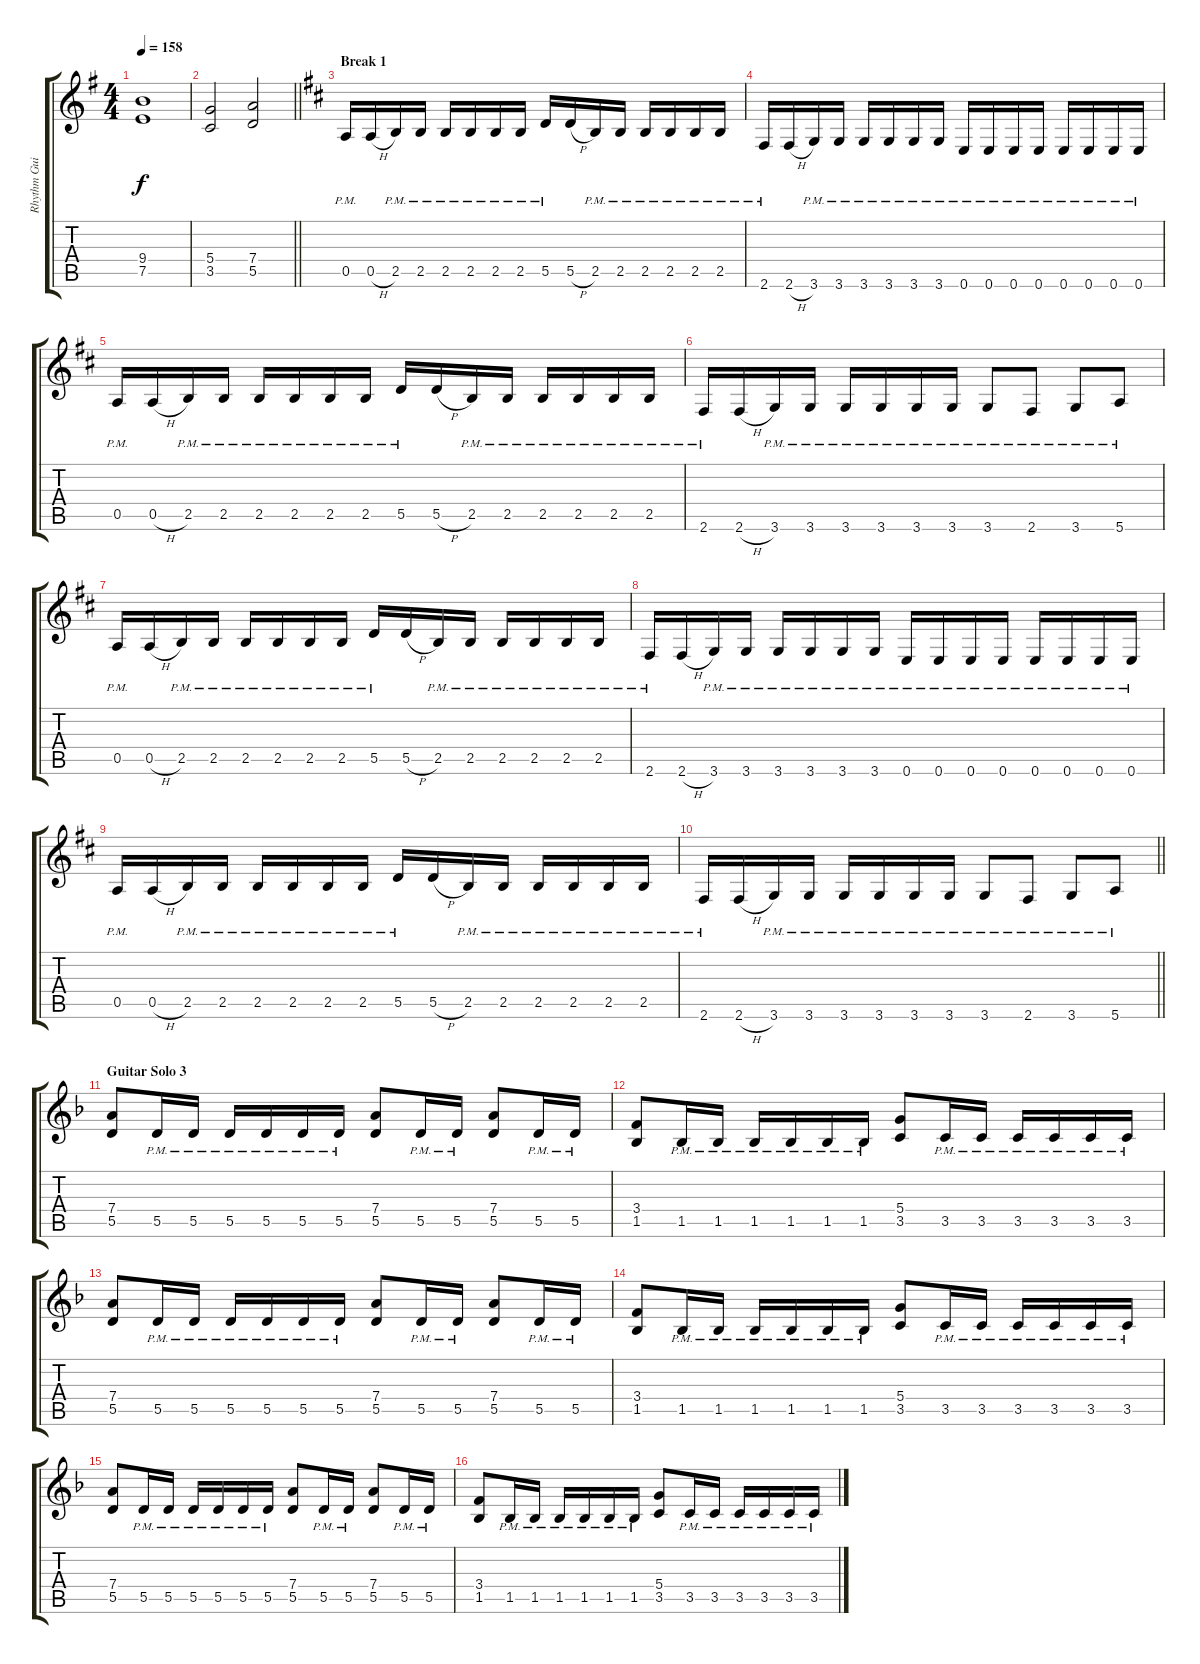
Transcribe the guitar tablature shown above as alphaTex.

\track ("Rhythm Guitar 2: Peter \"Peppe\" Johansson" "Rhythm Gui") {instrument distortionguitar}
\staff {score tabs}
\tuning (E4 B3 G3 D3 A2 E2) {hide}
\ts (4 4)
\tempo 158
\clef g2
\ks eminor
(9.4 7.5).1{dy f} |
\barLineRight lightlight
(5.4 3.5).2 (7.4 5.5).2 |
\section ("" "Break 1")
\ks bminor
0.5{pm}.16 0.5{h}.16 2.5{pm}.16 2.5{pm}.16 2.5{pm}.16 2.5{pm}.16 2.5{pm}.16 2.5{pm}.16 5.5{pm}.16 5.5{h}.16 2.5{pm}.16 2.5{pm}.16 2.5{pm}.16 2.5{pm}.16 2.5{pm}.16 2.5{pm}.16 |
2.6{pm}.16 2.6{h}.16 3.6{pm}.16 3.6{pm}.16 3.6{pm}.16 3.6{pm}.16 3.6{pm}.16 3.6{pm}.16 0.6{pm}.16 0.6{pm}.16 0.6{pm}.16 0.6{pm}.16 0.6{pm}.16 0.6{pm}.16 0.6{pm}.16 0.6{pm}.16 |
0.5{pm}.16 0.5{h}.16 2.5{pm}.16 2.5{pm}.16 2.5{pm}.16 2.5{pm}.16 2.5{pm}.16 2.5{pm}.16 5.5{pm}.16 5.5{h}.16 2.5{pm}.16 2.5{pm}.16 2.5{pm}.16 2.5{pm}.16 2.5{pm}.16 2.5{pm}.16 |
2.6{pm}.16 2.6{h}.16 3.6{pm}.16 3.6{pm}.16 3.6{pm}.16 3.6{pm}.16 3.6{pm}.16 3.6{pm}.16 3.6{pm}.8 2.6{pm}.8 3.6{pm}.8 5.6{pm}.8 |
0.5{pm}.16 0.5{h}.16 2.5{pm}.16 2.5{pm}.16 2.5{pm}.16 2.5{pm}.16 2.5{pm}.16 2.5{pm}.16 5.5{pm}.16 5.5{h}.16 2.5{pm}.16 2.5{pm}.16 2.5{pm}.16 2.5{pm}.16 2.5{pm}.16 2.5{pm}.16 |
2.6{pm}.16 2.6{h}.16 3.6{pm}.16 3.6{pm}.16 3.6{pm}.16 3.6{pm}.16 3.6{pm}.16 3.6{pm}.16 0.6{pm}.16 0.6{pm}.16 0.6{pm}.16 0.6{pm}.16 0.6{pm}.16 0.6{pm}.16 0.6{pm}.16 0.6{pm}.16 |
0.5{pm}.16 0.5{h}.16 2.5{pm}.16 2.5{pm}.16 2.5{pm}.16 2.5{pm}.16 2.5{pm}.16 2.5{pm}.16 5.5{pm}.16 5.5{h}.16 2.5{pm}.16 2.5{pm}.16 2.5{pm}.16 2.5{pm}.16 2.5{pm}.16 2.5{pm}.16 |
\barLineRight lightlight
2.6{pm}.16 2.6{h}.16 3.6{pm}.16 3.6{pm}.16 3.6{pm}.16 3.6{pm}.16 3.6{pm}.16 3.6{pm}.16 3.6{pm}.8 2.6{pm}.8 3.6{pm}.8 5.6{pm}.8 |
\section ("" "Guitar Solo 3")
\ks dminor
(7.4 5.5).8 5.5{pm}.16 5.5{pm}.16 5.5{pm}.16 5.5{pm}.16 5.5{pm}.16 5.5{pm}.16 (7.4 5.5).8 5.5{pm}.16 5.5{pm}.16 (7.4 5.5).8 5.5{pm}.16 5.5{pm}.16 |
(3.4 1.5).8 1.5{pm}.16 1.5{pm}.16 1.5{pm}.16 1.5{pm}.16 1.5{pm}.16 1.5{pm}.16 (5.4 3.5).8 3.5{pm}.16 3.5{pm}.16 3.5{pm}.16 3.5{pm}.16 3.5{pm}.16 3.5{pm}.16 |
(7.4 5.5).8 5.5{pm}.16 5.5{pm}.16 5.5{pm}.16 5.5{pm}.16 5.5{pm}.16 5.5{pm}.16 (7.4 5.5).8 5.5{pm}.16 5.5{pm}.16 (7.4 5.5).8 5.5{pm}.16 5.5{pm}.16 |
(3.4 1.5).8 1.5{pm}.16 1.5{pm}.16 1.5{pm}.16 1.5{pm}.16 1.5{pm}.16 1.5{pm}.16 (5.4 3.5).8 3.5{pm}.16 3.5{pm}.16 3.5{pm}.16 3.5{pm}.16 3.5{pm}.16 3.5{pm}.16 |
(7.4 5.5).8 5.5{pm}.16 5.5{pm}.16 5.5{pm}.16 5.5{pm}.16 5.5{pm}.16 5.5{pm}.16 (7.4 5.5).8 5.5{pm}.16 5.5{pm}.16 (7.4 5.5).8 5.5{pm}.16 5.5{pm}.16 |
(3.4 1.5).8 1.5{pm}.16 1.5{pm}.16 1.5{pm}.16 1.5{pm}.16 1.5{pm}.16 1.5{pm}.16 (5.4 3.5).8 3.5{pm}.16 3.5{pm}.16 3.5{pm}.16 3.5{pm}.16 3.5{pm}.16 3.5{pm}.16
